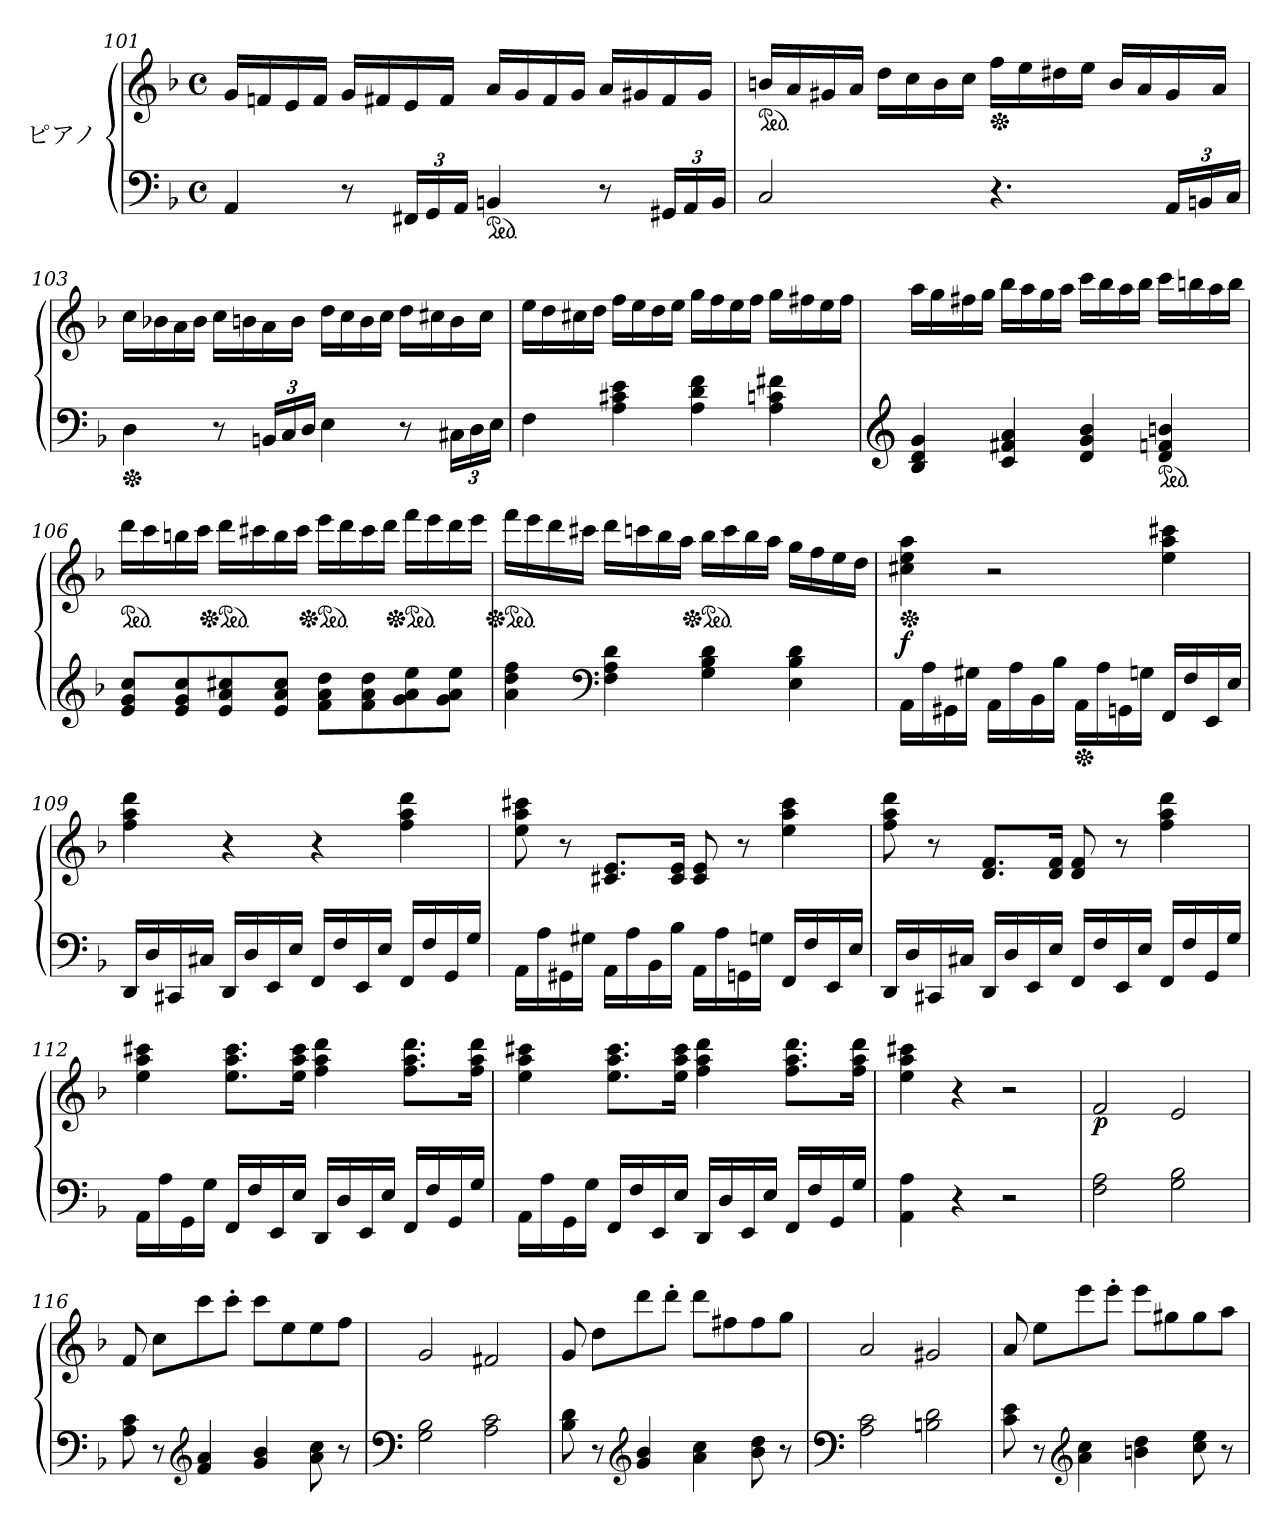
**kern	**kern	**dynam
*part1	*part1	*part1
*staff2	*staff1	*staff1/2
*I"ピアノ	*	*
*clefF4	*clefG2	*
*k[b-]	*k[b-]	*
*M4/4	*M4/4	*
*met(c)	*met(c)	*
=101	=101	=101
4AA/	16g/LL	.
.	16fn/	.
.	16e/	.
.	16f/JJ	.
8r	16g/LL	.
.	16f#X/	.
*Xbrackettup	*	*
24FF#X/LL	16e/	.
24GG/	.	.
.	16f#/JJ	.
24AA/JJ	.	.
*ped	*	*
4BBn/	16a/LL	.
.	16g/	.
.	16f#/	.
.	16g/JJ	.
8r	16a/LL	.
.	16g#X/	.
24GG#X/LL	16f#/	.
24AA/	.	.
.	16g#/JJ	.
24BB/JJ	.	.
=102	=102	=102
*	*ped	*
2C/	16bn/LL	.
.	16a/	.
.	16g#X/	.
.	16a/JJ	.
.	16dd\LL	.
.	16cc\	.
.	16b\	.
.	16cc\JJ	.
*	*Xped	*
4.r	16ff\LL	.
.	16ee\	.
.	16dd#X\	.
.	16ee\JJ	.
.	16b/LL	.
.	16a/	.
24AA/LL	16g#/	.
24BBn/	.	.
.	16a/JJ	.
24C/JJ	.	.
=103	=103	=103
*Xped	*	*
4D\	16cc\LL	.
.	16b-X\	.
.	16a\	.
.	16b-\JJ	.
8r	16cc\LL	.
.	16bn\	.
24BBn/LL	16a\	.
24C/	.	.
.	16b\JJ	.
24D/JJ	.	.
4E\	16dd\LL	.
.	16cc\	.
.	16b\	.
.	16cc\JJ	.
8r	16dd\LL	.
.	16cc#X\	.
24C#X\LL	16b\	.
24D\	.	.
.	16cc#\JJ	.
24E\JJ	.	.
=104	=104	=104
4F\	16ee\LL	.
.	16dd\	.
.	16cc#X\	.
.	16dd\JJ	.
4A\ 4c#X\ 4e\	16ff\LL	.
.	16ee\	.
.	16dd\	.
.	16ee\JJ	.
4A\ 4d\ 4f\	16gg\LL	.
.	16ff\	.
.	16ee\	.
.	16ff\JJ	.
4A\ 4cn\ 4f#X\	16gg\LL	.
.	16ff#X\	.
.	16ee\	.
.	16ff#\JJ	.
=105	=105	=105
*clefG2	*	*
4B-/ 4d/ 4g/	16aa\LL	.
.	16gg\	.
.	16ff#X\	.
.	16gg\JJ	.
4c/ 4f#X/ 4a/	16bb-\LL	.
.	16aa\	.
.	16gg\	.
.	16aa\JJ	.
4d/ 4g/ 4b-/	16ccc\LL	.
.	16bb-\	.
.	16aa\	.
.	16bb-\JJ	.
*ped	*	*
4d/ 4fn/ 4bn/	16ccc\LL	.
.	16bbn\	.
.	16aa\	.
.	16bb\JJ	.
=106	=106	=106
*	*ped	*
8e/ 8g/ 8cc/L	16ddd\LL	.
.	16ccc\	.
8e/ 8g/ 8cc/	16bbn\	.
.	16ccc\JJ	.
*	*Xped	*
*	*ped	*
8e/ 8a/ 8cc#X/	16ddd\LL	.
.	16ccc#X\	.
8e/ 8a/ 8cc#/J	16bb\	.
.	16ccc#\JJ	.
*	*Xped	*
*	*ped	*
8f\ 8a\ 8dd\L	16eee\LL	.
.	16ddd\	.
8f\ 8a\ 8dd\	16ccc#\	.
.	16ddd\JJ	.
*	*Xped	*
*	*ped	*
8g\ 8a\ 8ee\	16fff\LL	.
.	16eee\	.
8g\ 8a\ 8ee\J	16ddd\	.
.	16eee\JJ	.
=107	=107	=107
*	*Xped	*
*	*ped	*
4a\ 4dd\ 4ff\	16fff\LL	.
.	16eee\	.
.	16ddd\	.
.	16ccc#X\JJ	.
*clefF4	*	*
4F\ 4A\ 4d\	16ddd\LL	.
.	16cccn\	.
.	16bb-\	.
.	16aa\JJ	.
*	*Xped	*
*	*ped	*
4G\ 4B-\ 4d\	16bb-\LL	.
.	16ccc\	.
.	16bb-\	.
.	16aa\JJ	.
4E\ 4B-\ 4d\	16gg\LL	.
.	16ff\	.
.	16ee\	.
.	16dd\JJ	.
=108	=108	=108
*	*Xped	*
!	!	!LO:DY:a=2
16AA\LL	4cc#X\ 4ee\ 4aa\	f
16A\	.	.
16GG#X\	.	.
16G#X\JJ	.	.
16AA\LL	2r	.
16A\	.	.
16BB-\	.	.
16B-\JJ	.	.
*Xped	*	*
16AA\LL	.	.
16A\	.	.
16GGn\	.	.
16Gn\JJ	.	.
16FF/LL	4ee\ 4aa\ 4ccc#X\	.
16F/	.	.
16EE/	.	.
16E/JJ	.	.
=109	=109	=109
16DD/LL	4ff\ 4aa\ 4ddd\	.
16D/	.	.
16CC#X/	.	.
16C#X/JJ	.	.
16DD/LL	4r	.
16D/	.	.
16EE/	.	.
16E/JJ	.	.
16FF/LL	4r	.
16F/	.	.
16EE/	.	.
16E/JJ	.	.
16FF/LL	4ff\ 4aa\ 4ddd\	.
16F/	.	.
16GG/	.	.
16G/JJ	.	.
=110	=110	=110
16AA\LL	8ee\ 8aa\ 8ccc#X\	.
16A\	.	.
16GG#X\	8r	.
16G#X\JJ	.	.
16AA\LL	8.c#X/ 8.e/L	.
16A\	.	.
16BB-\	.	.
16B-\JJ	16c#/ 16e/Jk	.
16AA\LL	8c#/ 8e/	.
16A\	.	.
16GGn\	8r	.
16Gn\JJ	.	.
16FF/LL	4ee\ 4aa\ 4ccc#\	.
16F/	.	.
16EE/	.	.
16E/JJ	.	.
=111	=111	=111
16DD/LL	8ff\ 8aa\ 8ddd\	.
16D/	.	.
16CC#X/	8r	.
16C#X/JJ	.	.
16DD/LL	8.d/ 8.f/L	.
16D/	.	.
16EE/	.	.
16E/JJ	16d/ 16f/Jk	.
16FF/LL	8d/ 8f/	.
16F/	.	.
16EE/	8r	.
16E/JJ	.	.
16FF/LL	4ff\ 4aa\ 4ddd\	.
16F/	.	.
16GG/	.	.
16G/JJ	.	.
=112	=112	=112
16AA\LL	4ee\ 4aa\ 4ccc#X\	.
16A\	.	.
16GG\	.	.
16G\JJ	.	.
16FF/LL	8.ee\ 8.aa\ 8.ccc#\L	.
16F/	.	.
16EE/	.	.
16E/JJ	16ee\ 16aa\ 16ccc#\Jk	.
16DD/LL	4ff\ 4aa\ 4ddd\	.
16D/	.	.
16EE/	.	.
16E/JJ	.	.
16FF/LL	8.ff\ 8.aa\ 8.ddd\L	.
16F/	.	.
16GG/	.	.
16G/JJ	16ff\ 16aa\ 16ddd\Jk	.
=113	=113	=113
16AA\LL	4ee\ 4aa\ 4ccc#X\	.
16A\	.	.
16GG\	.	.
16G\JJ	.	.
16FF/LL	8.ee\ 8.aa\ 8.ccc#\L	.
16F/	.	.
16EE/	.	.
16E/JJ	16ee\ 16aa\ 16ccc#\Jk	.
16DD/LL	4ff\ 4aa\ 4ddd\	.
16D/	.	.
16EE/	.	.
16E/JJ	.	.
16FF/LL	8.ff\ 8.aa\ 8.ddd\L	.
16F/	.	.
16GG/	.	.
16G/JJ	16ff\ 16aa\ 16ddd\Jk	.
=114	=114	=114
4AA\ 4A\	4ee\ 4aa\ 4ccc#X\	.
4r	4r	.
2r	2r	.
=115	=115	=115
!	!	!LO:DY:b
2F\ 2A\	2f/	p
2G\ 2B-\	2e/	.
=116	=116	=116
8A\ 8c\	8f/	.
8r	8cc\L	.
*clefG2	*	*
4f/ 4a/	8ccc\	.
.	8ccc'\J	.
4g/ 4b-/	8ccc\L	.
.	8ee\	.
8a\ 8cc\	8ee\	.
8r	8ff\J	.
=117	=117	=117
*clefF4	*	*
2G\ 2B-\	2g/	.
2A\ 2c\	2f#X/	.
=118	=118	=118
8B-\ 8d\	8g/	.
8r	8dd\L	.
*clefG2	*	*
4g/ 4b-/	8ddd\	.
.	8ddd'\J	.
4a\ 4cc\	8ddd\L	.
.	8ff#X\	.
8b-\ 8dd\	8ff#\	.
8r	8gg\J	.
=119	=119	=119
*clefF4	*	*
2A\ 2c\	2a/	.
2Bn\ 2d\	2g#X/	.
=120	=120	=120
8c\ 8e\	8a/	.
8r	8ee\L	.
*clefG2	*	*
4a\ 4cc\	8eee\	.
.	8eee'\J	.
4bn\ 4dd\	8eee\L	.
.	8gg#X\	.
8cc\ 8ee\	8gg#\	.
8r	8aa\J	.
=	=	=
*-	*-	*-
